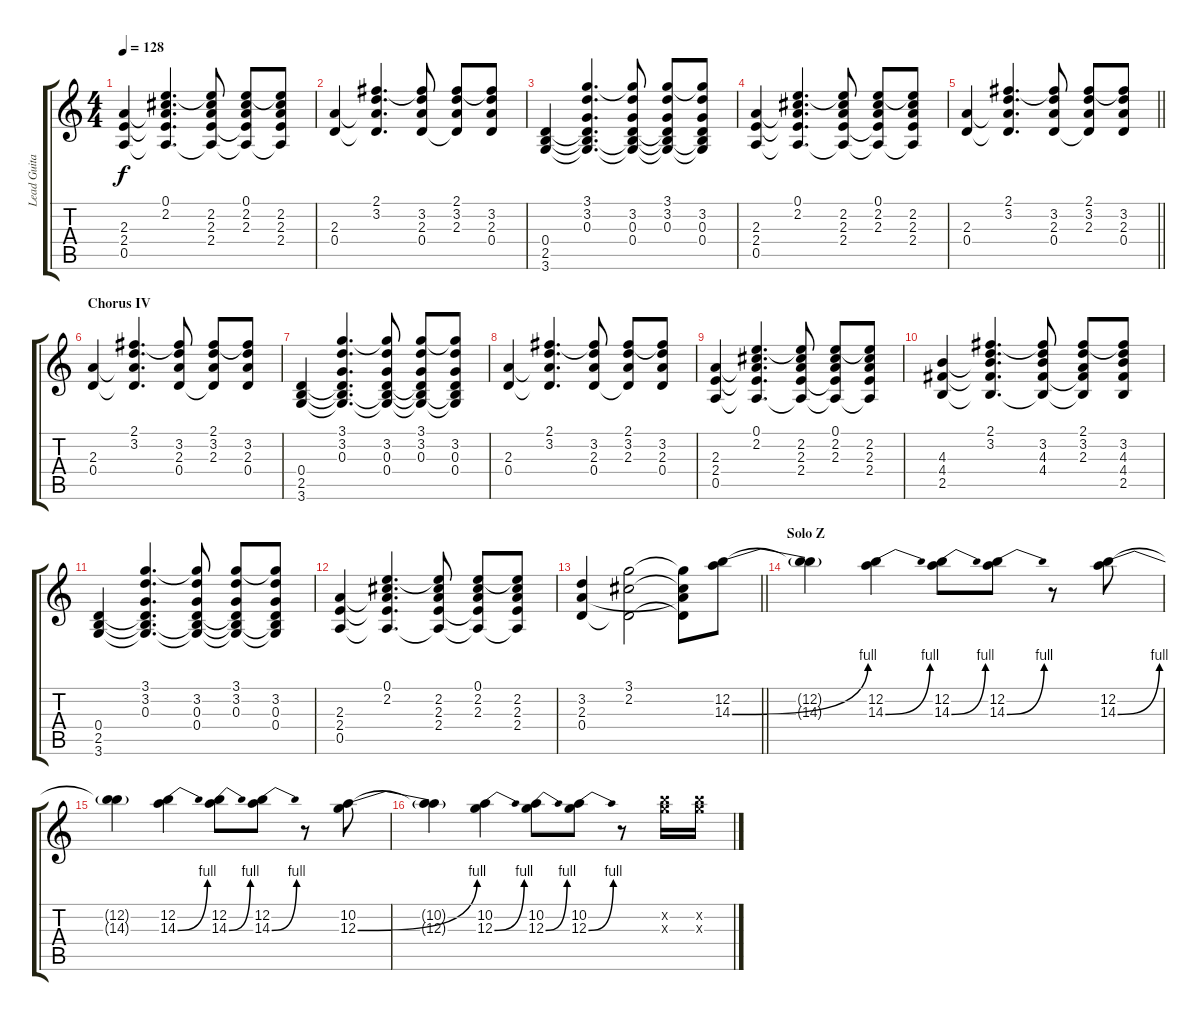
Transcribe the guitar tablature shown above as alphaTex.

\track ("Lead Guitar" "Lead Guita") {instrument distortionguitar}
\staff {score tabs}
\tuning (E4 B3 G3 D3 A2 E2) {hide}
\ts (4 4)
\tempo 128
\clef g2
\ks c
(2.3 2.4 0.5).4{dy f} (0.1 2.2 2.3{t} 2.4{t} 0.5{t}).4{d} (0.1{t} 2.2 2.3 2.4 0.5{t}).8 (0.1 2.2 2.3 2.4{t} 0.5{t}).8 (0.1{t} 2.2 2.3 2.4 0.5{t}).8 |
(2.3 0.4).4 (2.1 3.2 2.3{t} 0.4{t}).4{d} (2.1{t} 3.2 2.3 0.4).8 (2.1 3.2 2.3 0.4{t}).8 (2.1{t} 3.2 2.3 0.4).8 |
(0.4 2.5 3.6).4 (3.1 3.2 0.3 0.4{t} 2.5{t} 3.6{t}).4{d} (3.1{t} 3.2 0.3 0.4 2.5{t} 3.6{t}).8 (3.1 3.2 0.3 0.4{t} 2.5{t} 3.6{t}).8 (3.1{t} 3.2 0.3 0.4 2.5{t} 3.6{t}).8 |
(2.3 2.4 0.5).4 (0.1 2.2 2.3{t} 2.4{t} 0.5{t}).4{d} (0.1{t} 2.2 2.3 2.4 0.5{t}).8 (0.1 2.2 2.3 2.4{t} 0.5{t}).8 (0.1{t} 2.2 2.3 2.4 0.5{t}).8 |
\barLineRight lightlight
(2.3 0.4).4 (2.1 3.2 2.3{t} 0.4{t}).4{d} (2.1{t} 3.2 2.3 0.4).8 (2.1 3.2 2.3 0.4{t}).8 (2.1{t} 3.2 2.3 0.4).8 |
\section ("" "Chorus IV")
(2.3 0.4).4 (2.1 3.2 2.3{t} 0.4{t}).4{d} (2.1{t} 3.2 2.3 0.4).8 (2.1 3.2 2.3 0.4{t}).8 (2.1{t} 3.2 2.3 0.4).8 |
(0.4 2.5 3.6).4 (3.1 3.2 0.3 0.4{t} 2.5{t} 3.6{t}).4{d} (3.1{t} 3.2 0.3 0.4 2.5{t} 3.6{t}).8 (3.1 3.2 0.3 0.4{t} 2.5{t} 3.6{t}).8 (3.1{t} 3.2 0.3 0.4 2.5{t} 3.6{t}).8 |
(2.3 0.4).4 (2.1 3.2 2.3{t} 0.4{t}).4{d} (2.1{t} 3.2 2.3 0.4).8 (2.1 3.2 2.3 0.4{t}).8 (2.1{t} 3.2 2.3 0.4).8 |
(2.3 2.4 0.5).4 (0.1 2.2 2.3{t} 2.4{t} 0.5{t}).4{d} (0.1{t} 2.2 2.3 2.4 0.5{t}).8 (0.1 2.2 2.3 2.4{t} 0.5{t}).8 (0.1{t} 2.2 2.3 2.4 0.5{t}).8 |
(4.3 4.4 2.5).4 (2.1 3.2 4.3{t} 4.4{t} 2.5{t}).4{d} (2.1{t} 3.2 4.3 4.4 2.5{t}).8 (2.1 3.2 2.3 4.4{t} 2.5{t}).8 (2.1{t} 3.2 4.3 4.4 2.5).8 |
(0.4 2.5 3.6).4 (3.1 3.2 0.3 0.4{t} 2.5{t} 3.6{t}).4{d} (3.1{t} 3.2 0.3 0.4 2.5{t} 3.6{t}).8 (3.1 3.2 0.3 0.4{t} 2.5{t} 3.6{t}).8 (3.1{t} 3.2 0.3 0.4 2.5{t} 3.6{t}).8 |
(2.3 2.4 0.5).4 (0.1 2.2 2.3{t} 2.4{t} 0.5{t}).4{d} (0.1{t} 2.2 2.3 2.4 0.5{t}).8 (0.1 2.2 2.3 2.4{t} 0.5{t}).8 (0.1{t} 2.2 2.3 2.4 0.5{t}).8 |
\barLineRight lightlight
(3.2 2.3 0.4).4 (3.1 2.2 0.4{t}).2 (3.1{t} 2.2{t} 2.3{t} 0.4{t}).8 (12.2 14.3{be (bend 0 0 60 4)}).8{volume 12 instrument overdrivenguitar} |
\section ("" "Solo Z")
(12.2{t} 14.3{t}).4 (12.2 14.3{be (bend 0 0 60 4)}).4 (12.2 14.3{be (bend 0 0 60 4)}).8 (12.2 14.3{be (bend 0 0 60 4)}).8 r.8 (12.2 14.3{be (bend 0 0 60 4)}).8 |
(12.2{t} 14.3{t}).4 (12.2 14.3{be (bend 0 0 60 4)}).4 (12.2 14.3{be (bend 0 0 60 4)}).8 (12.2 14.3{be (bend 0 0 60 4)}).8 r.8 (10.2 12.3{be (bend 0 0 60 4)}).8 |
(10.2{t} 12.3{t}).4 (10.2 12.3{be (bend 0 0 60 4)}).4 (10.2 12.3{be (bend 0 0 60 4)}).8 (10.2 12.3{be (bend 0 0 60 4)}).8 r.8 (12.2{x} 12.3{x}).16 (12.2{x} 12.3{x}).16
